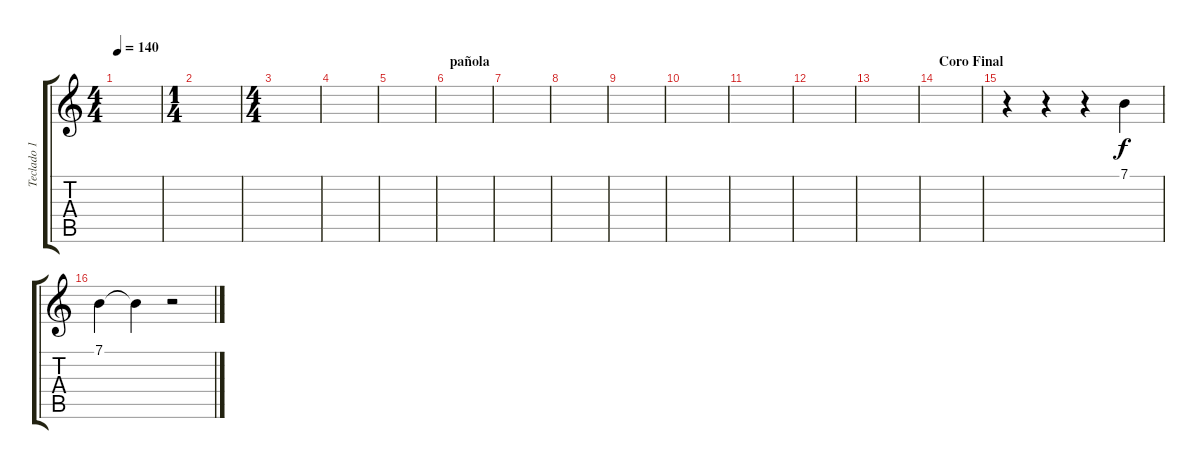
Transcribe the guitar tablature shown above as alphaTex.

\track ("Teclado 1" "Teclado 1") {instrument stringensemble1}
\staff {score tabs}
\tuning (E4 B3 G3 D3 A2 E2) {hide}
\ts (4 4)
\tempo 140
\clef g2
\ks c
|
\ts (1 4)
|
\ts (4 4)
|
|
|
\section ("" "pañola")
|
|
|
|
\section ("" "")
|
|
|
|
\section ("" "Coro Final")
|
r.4{volume 13 instrument stringensemble1} r.4 r.4 7.1.4 |
7.1.4 7.1{t}.4 r.2
